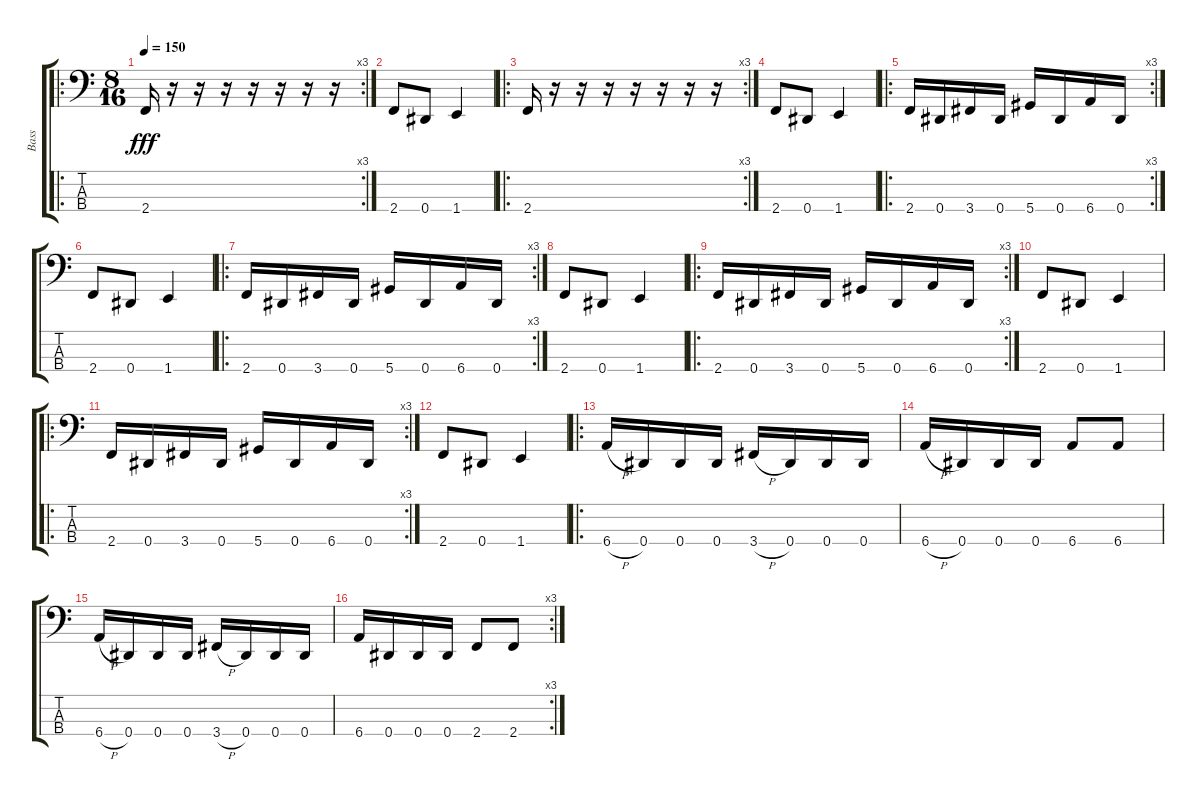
\track ("Bass" "Bass") {instrument slapbass2}
\staff {score tabs}
\tuning (Gb2 Db2 Ab1 Eb1) {hide}
\ro
\rc 3
\ts (8 16)
\tempo 150
\clef f4
\ks c
2.4.16{dy fff instrument slapbass2} r.16 r.16 r.16 r.16 r.16 r.16 r.16 |
2.4.8 0.4.8 1.4.4 |
\ro
\rc 3
2.4.16 r.16 r.16 r.16 r.16 r.16 r.16 r.16 |
2.4.8 0.4.8 1.4.4 |
\ro
\rc 3
2.4.16 0.4.16 3.4.16 0.4.16 5.4.16 0.4.16 6.4.16 0.4.16 |
2.4.8 0.4.8 1.4.4 |
\ro
\rc 3
2.4.16 0.4.16 3.4.16 0.4.16 5.4.16 0.4.16 6.4.16 0.4.16 |
2.4.8 0.4.8 1.4.4 |
\ro
\rc 3
2.4.16 0.4.16 3.4.16 0.4.16 5.4.16 0.4.16 6.4.16 0.4.16 |
2.4.8 0.4.8 1.4.4 |
\ro
\rc 3
2.4.16 0.4.16 3.4.16 0.4.16 5.4.16 0.4.16 6.4.16 0.4.16 |
2.4.8 0.4.8 1.4.4 |
\ro
6.4{h}.16 0.4.16 0.4.16 0.4.16 3.4{h}.16 0.4.16 0.4.16 0.4.16 |
6.4{h}.16 0.4.16 0.4.16 0.4.16 6.4.8 6.4.8 |
6.4{h}.16 0.4.16 0.4.16 0.4.16 3.4{h}.16 0.4.16 0.4.16 0.4.16 |
\rc 3
6.4.16 0.4.16 0.4.16 0.4.16 2.4.8 2.4.8
